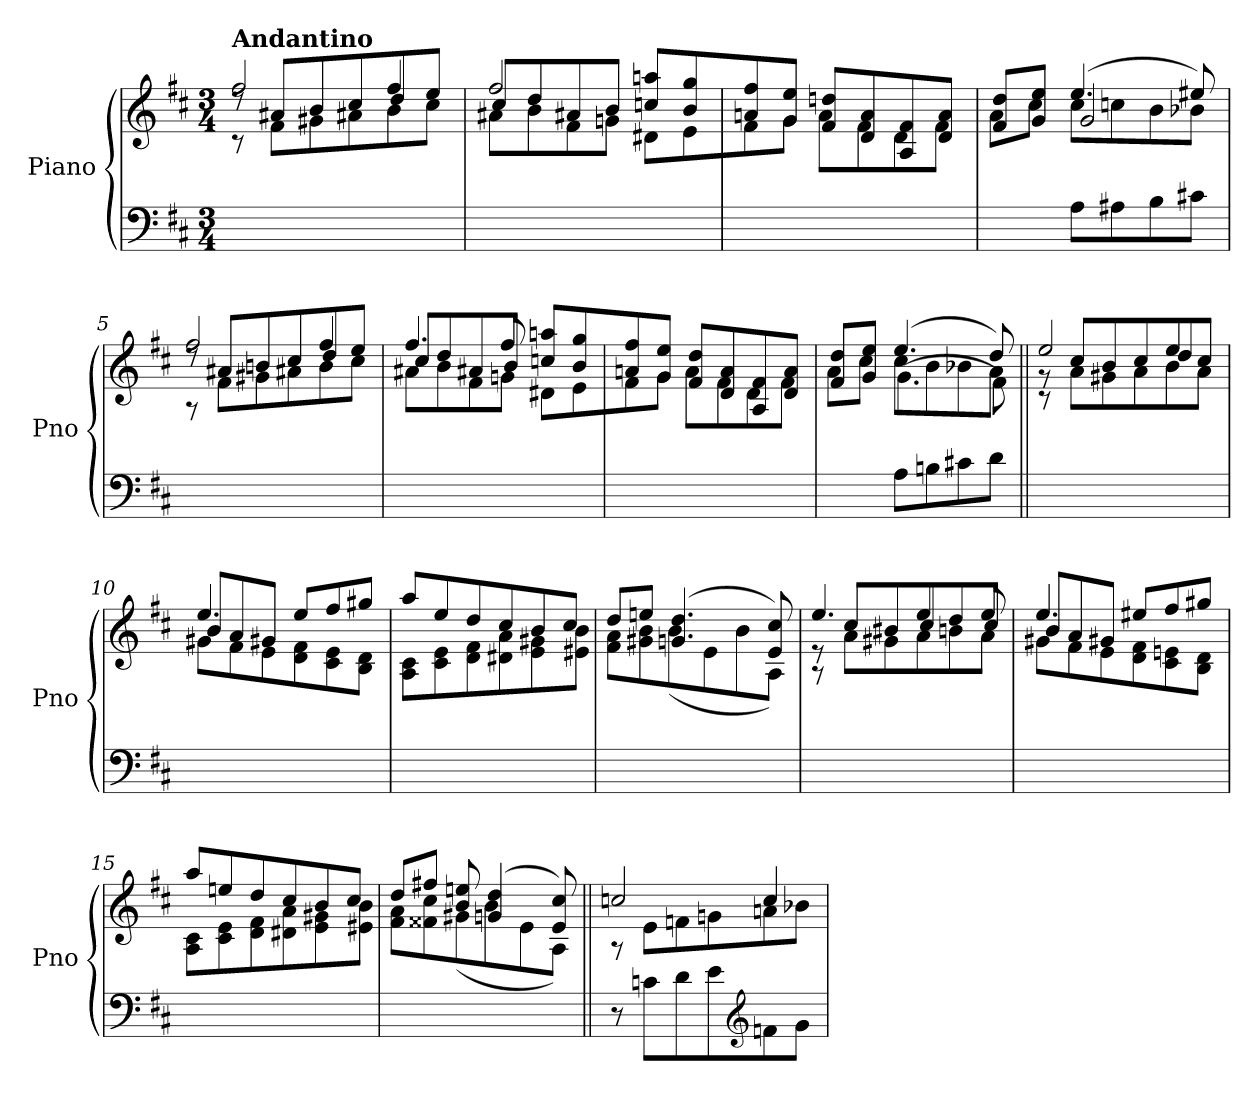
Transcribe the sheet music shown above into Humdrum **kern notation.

**kern	**kern	**dynam
*part1	*part1	*part1
*staff2	*staff1	*staff1/2
*I"Piano	*	*
*I'Pno	*	*
*clefF4	*clefG2	*
*k[f#c#]	*k[f#c#]	*
*M3/4	*M3/4	*
=1	=1	=1
*	*^	*
*	*	*^	*
!	!LO:TX:a:B:t=Andantino	!	!	!
!	!	!	!	!LO:DY:a=2
8rff	2ff#/	8rdd	8ryy	other-dynamics
2ryy	.	8a#X/L	8f#\L	.
.	.	8b/	8g#X\	.
.	.	8cc#/	8a#X\	.
.	4ff#/	8dd/	8b\	.
8ryy	.	8ee/J	8cc#\J	.
=2	=2	=2	=2	=2
2.ryy	2ff#/	8cc#/L	8a#X\L	.
.	.	8dd/	8b\	.
.	.	8a#X/	8f#\	.
.	.	8b/J	8gn\J	.
.	8ccn/ 8aan/L	4ryy	8d#X\L	.
.	8b/ 8gg/	.	8e\	.
*	*	*v	*v	*
=3	=3	=3	=3
2.ryy	8an/ 8ff#/	8f#\	.
.	8g/ 8ee/J	8g\J	.
.	8f#/ 8ddn/L	8a\L	.
.	8d/ 8a/	8f#\	.
.	8A/ 8f#/	8d\	.
.	8d/ 8a/J	8f#\J	.
=4	=4	=4	=4
*	*^	*^	*
4ryy	8f#/ 8dd/L	4ryy	4ryy	(8a\L	.
.	8g/ 8ee/J	.	.	8cc#\J	.
8A\L	(4.ee/	8cc#\L	2g/	2ryy	.
8A#X\	.	8ccn\	.	.	.
8B\	.	8b\	.	.	.
8c#X\J)	8ee#X/)	8b-X\J	.	.	.
*	*	*	*v	*v	*
!!LO:LB:g=z
=5	=5	=5	=5	=5
8rff	2ff#/	8rdd	8ryy	.
2ryy	.	8a#X/L	8f#\L	.
.	.	8bn/	8g#X\	.
.	.	8cc#/	8a#X\	.
.	4ff#/	8dd/	8b\	.
8ryy	.	8ee/J	8cc#\J	.
=6	=6	=6	=6	=6
2.ryy	4.ff#/	8cc#/L	8a#X\L	.
.	.	8dd/	8b\	.
.	.	8a#X/	8f#\	.
.	8ff#/	8b/J	8gn\J	.
.	8ccn/ 8aan/L	4ryy	8d#X\L	.
.	8b/ 8gg/	.	8e\	.
*	*	*v	*v	*
=7	=7	=7	=7
2.ryy	8an/ 8ff#/	8f#\	.
.	8g/ 8ee/J	8g\J	.
.	8f#/ 8dd/L	8a\L	.
.	8d/ 8a/	8f#\	.
.	8A/ 8f#/	8d\	.
.	8d/ 8a/J	8f#\J	.
=8	=8	=8	=8
*	*^	*^	*
4ryy	8f#/ 8dd/L	4ryy	4ryy	8a\L	.
.	8g/ 8ee/J	.	.	8cc#\J	.
8A\L	(4.ee/	8cc#\L	(4.g\	2ryy	.
8Bn\	.	8b\	.	.	.
8c#X\	.	8b-X\	.	.	.
8d\J	8dd/)	8a\J	8f#\)	.	.
*	*	*	*v	*v	*
=9||	=9||	=9||	=9||	=9||
8raa	2ee/	8r	8ryy	.
!	!	!	!	!LO:DY:a=2
2ryy	.	8cc#/L	8a\L	other-dynamics
.	.	8b/	8g#X\	.
.	.	8cc#/	8a\	.
.	4ee/	8dd/	8b\	.
8ryy	.	8cc#/J	8a\J	.
!!LO:LB:g=z	!!	!!
=10	=10	=10	=10	=10
2.ryy	4.ee/	8b/L	8g#X\L	.
.	.	8a/	8f#\	.
.	.	8g#X/J	8e\	.
.	8ee/L	4.ryy	8d\ 8f#\	.
.	8ff#/	.	8c#\ 8e\	.
.	8gg#X/J	.	8B\ 8d\J	.
=11	=11	=11	=11	=11
!	!	!	!	!LO:DY:a
*	*	*v	*v	*
2.ryy	8aa/L	8A\ 8c#\L	other-dynamics
.	8ee/	8c#\ 8e\	.
.	8dd/	8d\ 8f#\	.
.	8cc#/	8d#X\ 8a\	.
.	8b/	8e\ 8g#X\	.
.	8cc#/J	8e#X\ 8b\J	.
=12	=12	=12	=12
2.ryy	8dd/L	8f#\ 8a\L	.
.	8een/J	8g#X\ 8b\	.
.	(>4.g/ 4.dd/	(8b\	.
.	.	8e\	.
.	.	8b\	.
.	8e/ 8cc#/)	8A\J)	.
=13	=13	=13	=13
*	*	*^	*
8raa	4.ee/	8re	8ryy	.
2ryy	.	8cc#/L	8a\L	.
.	.	8b#X/	8g#X\	.
.	4ee/	8cc#/	8a\	.
.	.	8dd/	8bn\	.
8ryy	8ee/	8cc#/J	8a\J	.
!!LO:LB:g=z	!!	!!
=14	=14	=14	=14	=14
2.ryy	4.ee/	8b/L	8g#X\L	.
.	.	8a/	8f#\	.
.	.	8g#X/J	8e\	.
.	8ee#X/L	4.ryy	8d\ 8f#\	.
.	8ff#/	.	8c#\ 8en\	.
.	8gg#X/J	.	8B\ 8d\J	.
*	*	*v	*v	*
=15	=15	=15	=15
2.ryy	8aa/L	8A\ 8c#\L	.
.	8een/	8c#\ 8e\	.
.	8dd/	8d\ 8f#\	.
.	8cc#/	8d#X\ 8a\	.
.	8b/	8e\ 8g#X\	.
.	8cc#/J	8e#X\ 8b\J	.
=16	=16	=16	=16
2.ryy	8dd/L	8f#\ 8a\L	.
.	8ff#X/J	8f##X\ 8cc#\	.
.	8b/ 8een/	(8g#X\	.
.	(>4g/ 4dd/	8b\	.
.	.	8e\	.
.	8e/ 8cc#/)	8A\J)	.
=17||	=17||	=17||	=17||
!	!	!	!LO:DY:a=2
8r	2ccn/	8r	other-dynamics
8cn\L	.	8e\L	.
8d\	.	8fn\	.
8e\	.	8gn\	.
*clefG2	*	*	*
8fn\	4cc/	8an\	.
8g\J	.	8b-X\J	.
*	*v	*v	*
=	=	=
*-	*-	*-
